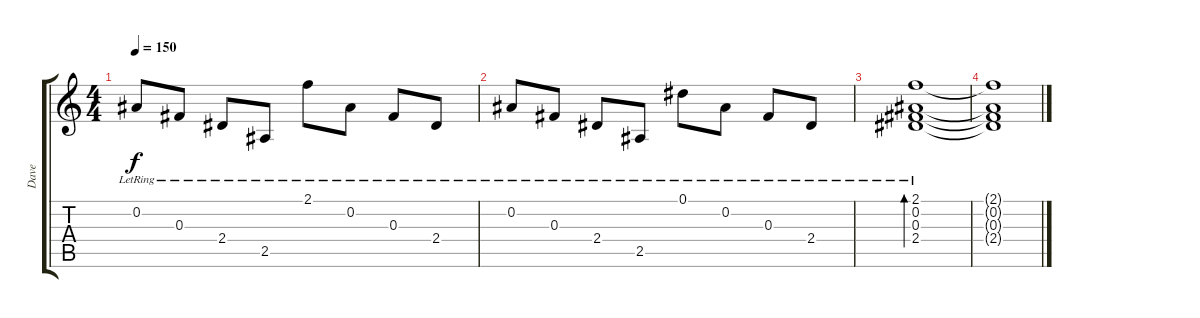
\track ("Dave" "Dave") {instrument acousticguitarnylon}
\staff {score tabs}
\tuning (Eb4 Bb3 Gb3 Db3 Ab2 Eb2) {hide}
\ts (4 4)
\tempo 150
\clef g2
\ks c
0.2{lr}.8{dy f} 0.3{lr}.8 2.4{lr}.8 2.5{lr}.8 2.1{lr}.8 0.2{lr}.8 0.3{lr}.8 2.4{lr}.8 |
0.2{lr}.8 0.3{lr}.8 2.4{lr}.8 2.5{lr}.8 0.1{lr}.8 0.2{lr}.8 0.3{lr}.8 2.4{lr}.8 |
(2.1{lr} 0.2{lr} 0.3{lr} 2.4{lr}).1{bd 120} |
(2.1{t} 0.2{t} 0.3{t} 2.4{t}).1
